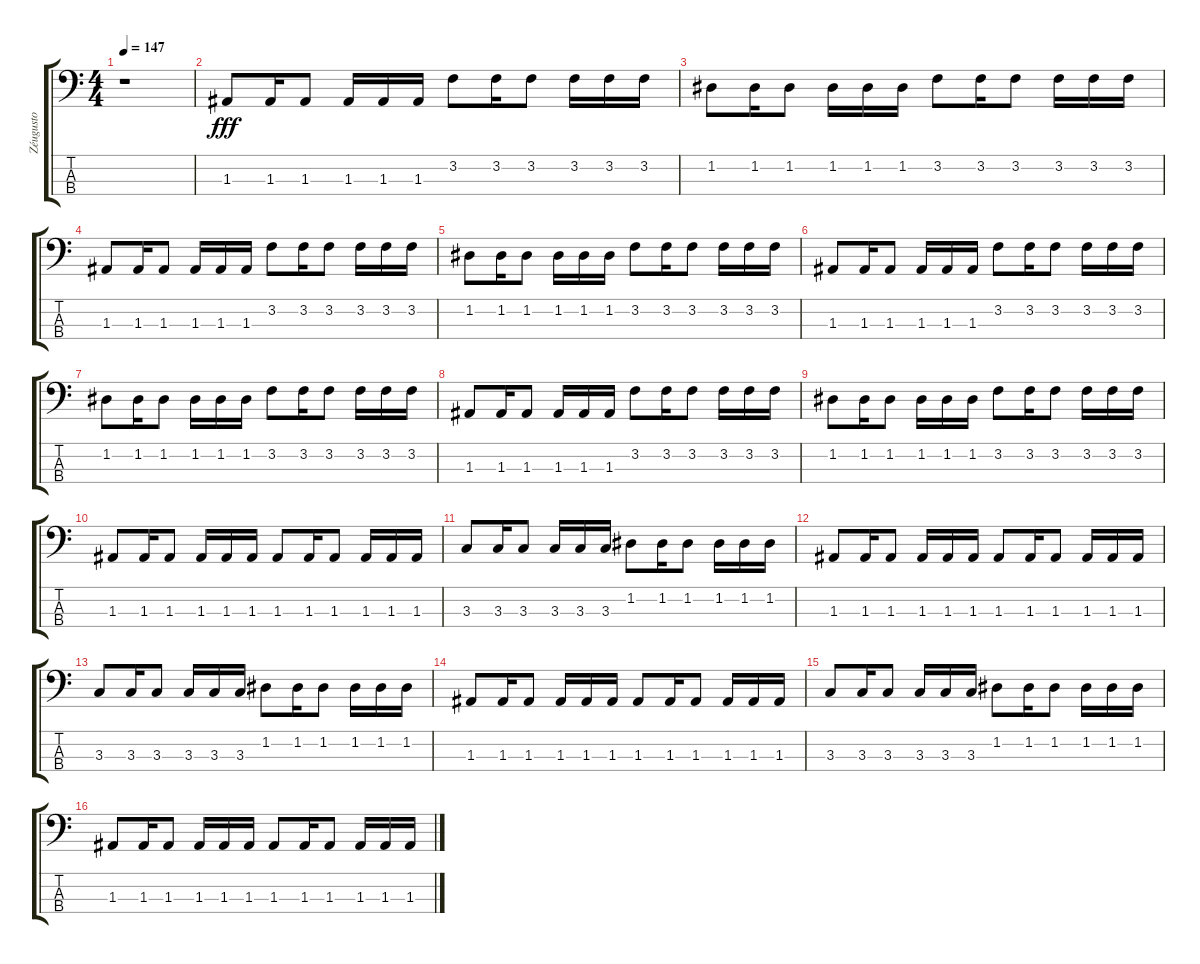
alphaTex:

\track ("Zéugusto" "Zéugusto") {instrument electricbassfinger}
\staff {score tabs}
\tuning (G2 D2 A1 E1) {hide}
\ts (4 4)
\tempo 147
\clef f4
\ks c
r.1{dy fff instrument electricbassfinger} |
1.3.8 1.3.16 1.3.8 1.3.16 1.3.16 1.3.16 3.2.8 3.2.16 3.2.8 3.2.16 3.2.16 3.2.16 |
1.2.8 1.2.16 1.2.8 1.2.16 1.2.16 1.2.16 3.2.8 3.2.16 3.2.8 3.2.16 3.2.16 3.2.16 |
1.3.8 1.3.16 1.3.8 1.3.16 1.3.16 1.3.16 3.2.8 3.2.16 3.2.8 3.2.16 3.2.16 3.2.16 |
1.2.8 1.2.16 1.2.8 1.2.16 1.2.16 1.2.16 3.2.8 3.2.16 3.2.8 3.2.16 3.2.16 3.2.16 |
1.3.8 1.3.16 1.3.8 1.3.16 1.3.16 1.3.16 3.2.8 3.2.16 3.2.8 3.2.16 3.2.16 3.2.16 |
1.2.8 1.2.16 1.2.8 1.2.16 1.2.16 1.2.16 3.2.8 3.2.16 3.2.8 3.2.16 3.2.16 3.2.16 |
1.3.8 1.3.16 1.3.8 1.3.16 1.3.16 1.3.16 3.2.8 3.2.16 3.2.8 3.2.16 3.2.16 3.2.16 |
1.2.8 1.2.16 1.2.8 1.2.16 1.2.16 1.2.16 3.2.8 3.2.16 3.2.8 3.2.16 3.2.16 3.2.16 |
1.3.8 1.3.16 1.3.8 1.3.16 1.3.16 1.3.16 1.3.8 1.3.16 1.3.8 1.3.16 1.3.16 1.3.16 |
3.3.8 3.3.16 3.3.8 3.3.16 3.3.16 3.3.16 1.2.8 1.2.16 1.2.8 1.2.16 1.2.16 1.2.16 |
1.3.8 1.3.16 1.3.8 1.3.16 1.3.16 1.3.16 1.3.8 1.3.16 1.3.8 1.3.16 1.3.16 1.3.16 |
3.3.8 3.3.16 3.3.8 3.3.16 3.3.16 3.3.16 1.2.8 1.2.16 1.2.8 1.2.16 1.2.16 1.2.16 |
1.3.8 1.3.16 1.3.8 1.3.16 1.3.16 1.3.16 1.3.8 1.3.16 1.3.8 1.3.16 1.3.16 1.3.16 |
3.3.8 3.3.16 3.3.8 3.3.16 3.3.16 3.3.16 1.2.8 1.2.16 1.2.8 1.2.16 1.2.16 1.2.16 |
1.3.8 1.3.16 1.3.8 1.3.16 1.3.16 1.3.16 1.3.8 1.3.16 1.3.8 1.3.16 1.3.16 1.3.16
